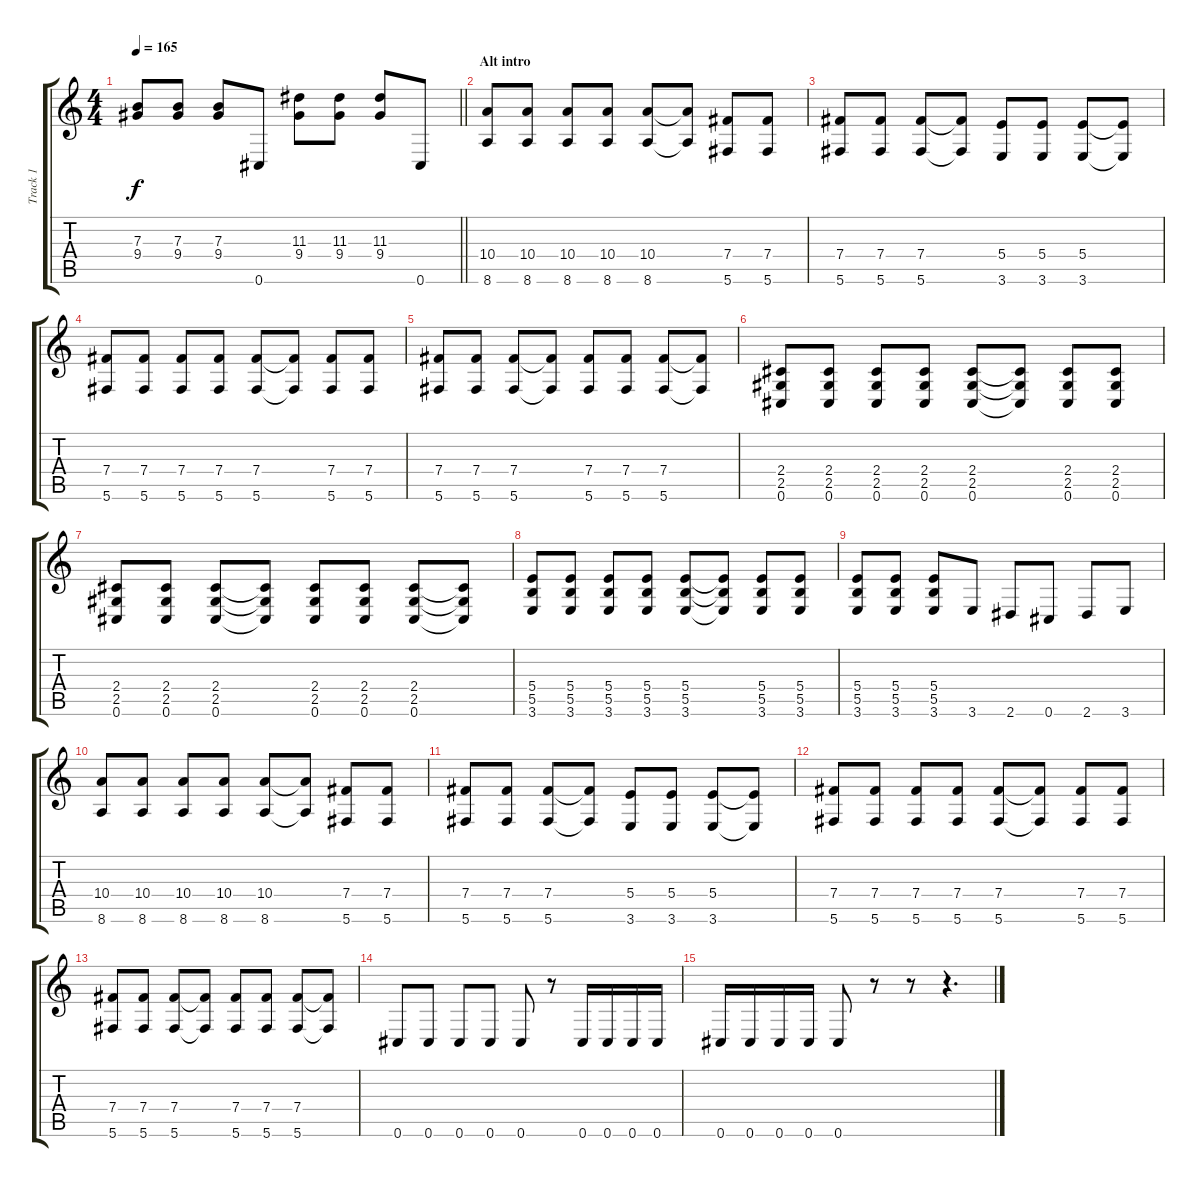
\track ("Track 1" "Track 1") {instrument overdrivenguitar}
\staff {score tabs}
\tuning (Db4 Ab3 E3 B2 Gb2 Db2) {hide}
\ts (4 4)
\tempo 165
\clef g2
\barLineRight lightlight
\ks c
(7.3 9.4).8{dy f} (7.3 9.4).8 (7.3 9.4).8 0.6.8 (11.3 9.4).8 (11.3 9.4).8 (11.3 9.4).8 0.6.8 |
\section ("" "Alt intro")
(10.4 8.6).8 (10.4 8.6).8 (10.4 8.6).8 (10.4 8.6).8 (10.4 8.6).8 (10.4{t} 8.6{t}).8 (7.4 5.6).8 (7.4 5.6).8 |
(7.4 5.6).8 (7.4 5.6).8 (7.4 5.6).8 (7.4{t} 5.6{t}).8 (5.4 3.6).8 (5.4 3.6).8 (5.4 3.6).8 (5.4{t} 3.6{t}).8 |
(7.4 5.6).8 (7.4 5.6).8 (7.4 5.6).8 (7.4 5.6).8 (7.4 5.6).8 (7.4{t} 5.6{t}).8 (7.4 5.6).8 (7.4 5.6).8 |
(7.4 5.6).8 (7.4 5.6).8 (7.4 5.6).8 (7.4{t} 5.6{t}).8 (7.4 5.6).8 (7.4 5.6).8 (7.4 5.6).8 (7.4{t} 5.6{t}).8 |
(2.4 2.5 0.6).8 (2.4 2.5 0.6).8 (2.4 2.5 0.6).8 (2.4 2.5 0.6).8 (2.4 2.5 0.6).8 (2.4{t} 2.5{t} 0.6{t}).8 (2.4 2.5 0.6).8 (2.4 2.5 0.6).8 |
(2.4 2.5 0.6).8 (2.4 2.5 0.6).8 (2.4 2.5 0.6).8 (2.4{t} 2.5{t} 0.6{t}).8 (2.4 2.5 0.6).8 (2.4 2.5 0.6).8 (2.4 2.5 0.6).8 (2.4{t} 2.5{t} 0.6{t}).8 |
(5.4 5.5 3.6).8 (5.4 5.5 3.6).8 (5.4 5.5 3.6).8 (5.4 5.5 3.6).8 (5.4 5.5 3.6).8 (5.4{t} 5.5{t} 3.6{t}).8 (5.4 5.5 3.6).8 (5.4 5.5 3.6).8 |
(5.4 5.5 3.6).8 (5.4 5.5 3.6).8 (5.4 5.5 3.6).8 3.6.8 2.6.8 0.6.8 2.6.8 3.6.8 |
(10.4 8.6).8 (10.4 8.6).8 (10.4 8.6).8 (10.4 8.6).8 (10.4 8.6).8 (10.4{t} 8.6{t}).8 (7.4 5.6).8 (7.4 5.6).8 |
(7.4 5.6).8 (7.4 5.6).8 (7.4 5.6).8 (7.4{t} 5.6{t}).8 (5.4 3.6).8 (5.4 3.6).8 (5.4 3.6).8 (5.4{t} 3.6{t}).8 |
(7.4 5.6).8 (7.4 5.6).8 (7.4 5.6).8 (7.4 5.6).8 (7.4 5.6).8 (7.4{t} 5.6{t}).8 (7.4 5.6).8 (7.4 5.6).8 |
(7.4 5.6).8 (7.4 5.6).8 (7.4 5.6).8 (7.4{t} 5.6{t}).8 (7.4 5.6).8 (7.4 5.6).8 (7.4 5.6).8 (7.4{t} 5.6{t}).8 |
0.6.8 0.6.8 0.6.8 0.6.8 0.6.8 r.8 0.6.16 0.6.16 0.6.16 0.6.16 |
0.6.16 0.6.16 0.6.16 0.6.16 0.6.8 r.8 r.8 r.4{d}
